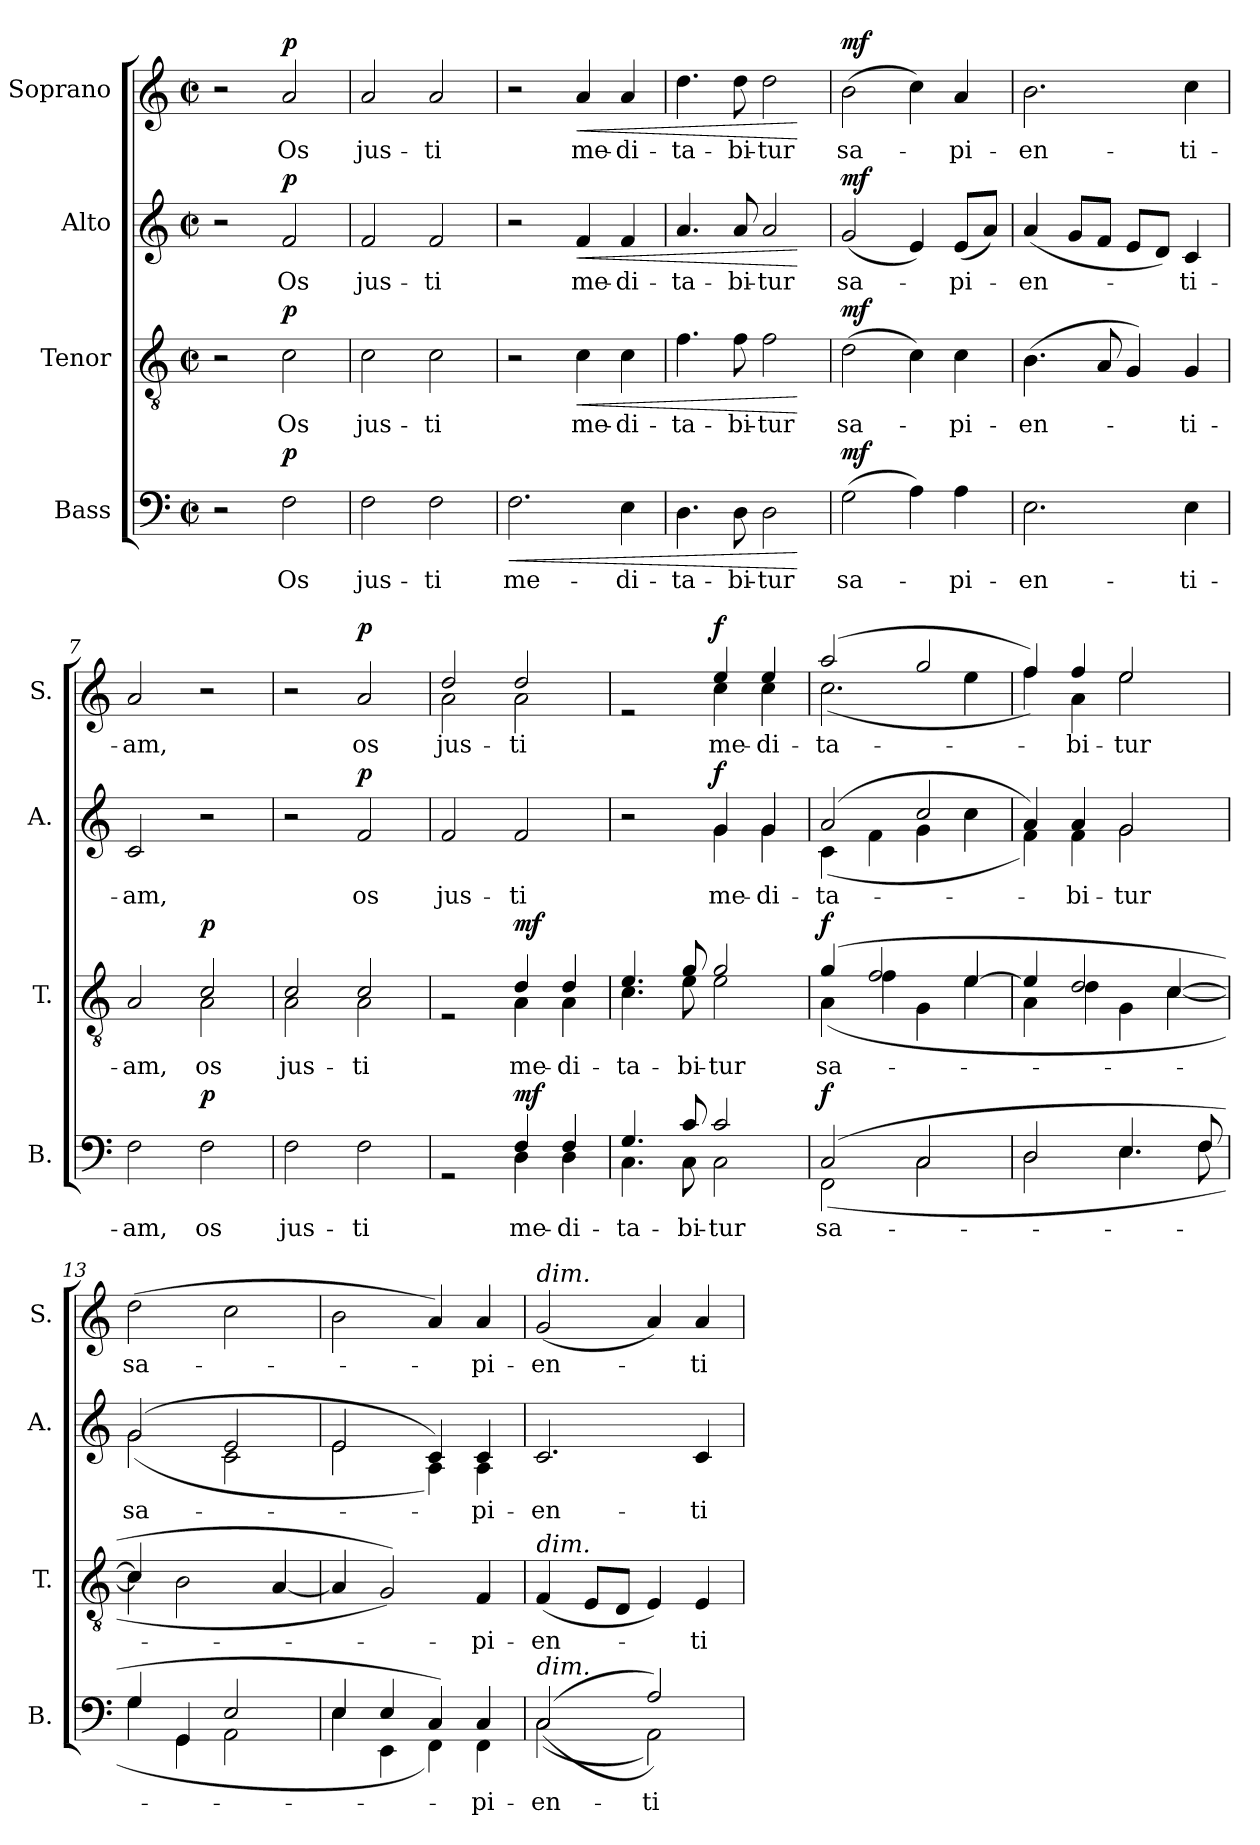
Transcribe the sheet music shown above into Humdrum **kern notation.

**kern	**text	**dynam	**kern	**text	**dynam	**kern	**text	**dynam	**kern	**text	**dynam
*part4	*part4	*part4	*part3	*part3	*part3	*part2	*part2	*part2	*part1	*part1	*part1
*staff4	*staff4	*staff4	*staff3	*staff3	*staff3	*staff2	*staff2	*staff2	*staff1	*staff1	*staff1
*I"Bass	*	*	*I"Tenor	*	*	*I"Alto	*	*	*I"Soprano	*	*
*I'B.	*	*	*I'T.	*	*	*I'A.	*	*	*I'S.	*	*
*clefF4	*	*	*clefGv2	*	*	*clefG2	*	*	*clefG2	*	*
*k[]	*	*	*k[]	*	*	*k[]	*	*	*k[]	*	*
*M2/2	*	*	*M2/2	*	*	*M2/2	*	*	*M2/2	*	*
*met(c|)	*	*	*met(c|)	*	*	*met(c|)	*	*	*met(c|)	*	*
=1	=1	=1	=1	=1	=1	=1	=1	=1	=1	=1	=1
2r	.	.	2r	.	.	2r	.	.	2r	.	.
!	!LO:LY:b	!LO:DY:a	!	!LO:LY:b	!LO:DY:a	!	!LO:LY:b	!LO:DY:a	!	!LO:LY:b	!LO:DY:a
2F\	Os	p	2c\	Os	p	2f/	Os	p	2a/	Os	p
=2	=2	=2	=2	=2	=2	=2	=2	=2	=2	=2	=2
!	!LO:LY:b	!	!	!LO:LY:b	!	!	!LO:LY:b	!	!	!LO:LY:b	!
2F\	jus-	.	2c\	jus-	.	2f/	jus-	.	2a/	jus-	.
!	!LO:LY:b	!	!	!LO:LY:b	!	!	!LO:LY:b	!	!	!LO:LY:b	!
2F\	-ti	.	2c\	-ti	.	2f/	-ti	.	2a/	-ti	.
=3	=3	=3	=3	=3	=3	=3	=3	=3	=3	=3	=3
!	!LO:LY:b	!LO:HP:b	!	!	!	!	!	!	!	!	!
2.F\	me-	<	2r	.	.	2r	.	.	2r	.	.
!	!	!	!	!LO:LY:b	!LO:HP:b	!	!LO:LY:b	!LO:HP:b	!	!LO:LY:b	!LO:HP:b
.	.	.	4c\	me-	<	4f/	me-	<	4a/	me-	<
!	!LO:LY:b	!	!	!LO:LY:b	!	!	!LO:LY:b	!	!	!LO:LY:b	!
4E\	-di-	.	4c\	-di-	.	4f/	-di-	.	4a/	-di-	.
=4	=4	=4	=4	=4	=4	=4	=4	=4	=4	=4	=4
!	!LO:LY:b	!	!	!LO:LY:b	!	!	!LO:LY:b	!	!	!LO:LY:b	!
4.D\	-ta-	.	4.f\	-ta-	.	4.a/	-ta-	.	4.dd\	-ta-	.
!	!LO:LY:b	!	!	!LO:LY:b	!	!	!LO:LY:b	!	!	!LO:LY:b	!
8D\	-bi-	.	8f\	-bi-	.	8a/	-bi-	.	8dd\	-bi-	.
!	!LO:LY:b	!	!	!LO:LY:b	!	!	!LO:LY:b	!	!	!LO:LY:b	!
2D\	-tur	.	2f\	-tur	.	2a/	-tur	.	2dd\	-tur	.
.	.	[	.	.	[	.	.	[	.	.	[
=5	=5	=5	=5	=5	=5	=5	=5	=5	=5	=5	=5
!	!LO:LY:b	!LO:DY:a	!	!LO:LY:b	!LO:DY:a	!	!LO:LY:b	!LO:DY:a	!	!LO:LY:b	!LO:DY:a
(>2G\	sa-	mf	(>2d\	sa-	mf	(<2g/	sa-	mf	(>2b\	sa-	mf
4A\)	.	.	4c\)	.	.	4e/)	.	.	4cc\)	.	.
!	!LO:LY:b	!	!	!LO:LY:b	!	!	!LO:LY:b	!	!	!LO:LY:b	!
4A\	-pi-	.	4c\	-pi-	.	(<8e/L	-pi-	.	4a/	-pi-	.
.	.	.	.	.	.	8a/J)	.	.	.	.	.
=6	=6	=6	=6	=6	=6	=6	=6	=6	=6	=6	=6
!	!LO:LY:b	!	!	!LO:LY:b	!	!	!LO:LY:b	!	!	!LO:LY:b	!
2.E\	-en-	.	(<4.B\	-en-	.	(<4a/	-en-	.	2.b\	-en-	.
.	.	.	.	.	.	8g/L	.	.	.	.	.
.	.	.	8A/	.	.	8f/J	.	.	.	.	.
.	.	.	4G/)	.	.	8e/L	.	.	.	.	.
.	.	.	.	.	.	8d/J)	.	.	.	.	.
!	!LO:LY:b	!	!	!LO:LY:b	!	!	!LO:LY:b	!	!	!LO:LY:b	!
4E\	-ti-	.	4G/	-ti-	.	4c/	-ti-	.	4cc\	-ti-	.
=7	=7	=7	=7	=7	=7	=7	=7	=7	=7	=7	=7
!	!LO:LY:b	!	!	!LO:LY:b	!	!	!LO:LY:b	!	!	!LO:LY:b	!
*	*	*	*^	*	*	*	*	*	*	*	*
2F\	-am,	.	2A/	2ryy	-am,	.	2c/	-am,	.	2a/	-am,	.
!	!LO:LY:b	!LO:DY:a	!	!	!LO:LY:b	!LO:DY:a	!	!	!	!	!	!
2F\	os	p	2c/	2A\	os	p	2r	.	.	2r	.	.
=8	=8	=8	=8	=8	=8	=8	=8	=8	=8	=8	=8	=8
!	!LO:LY:b	!	!	!	!LO:LY:b	!	!	!	!	!	!	!
2F\	jus-	.	2c/	2A\	jus-	.	2r	.	.	2r	.	.
!	!LO:LY:b	!	!	!	!LO:LY:b	!	!	!LO:LY:b	!LO:DY:a	!	!LO:LY:b	!LO:DY:a
2F\	-ti	.	2c/	2A\	-ti	.	2f/	os	p	2a/	os	p
=9	=9	=9	=9	=9	=9	=9	=9	=9	=9	=9	=9	=9
*^	*	*	*	*	*	*	*	*	*	*	*	*
!	!	!	!	!	!	!	!	!	!LO:LY:b	!	!	!LO:LY:b	!
*	*	*	*	*	*	*	*	*	*	*	*^	*	*
2rGG	2ryy	.	.	2rE	2ryy	.	.	2f/	jus-	.	2dd/	2a\	jus-	.
!	!	!LO:LY:b	!LO:DY:a	!	!	!LO:LY:b	!LO:DY:a	!	!LO:LY:b	!	!	!	!LO:LY:b	!
4F/	4D\	me-	mf	4d/	4A\	me-	mf	2f/	-ti	.	2dd/	2a\	-ti	.
!	!	!LO:LY:b	!	!	!	!LO:LY:b	!	!	!	!	!	!	!	!
4F/	4D\	-di-	.	4d/	4A\	-di-	.	.	.	.	.	.	.	.
=10	=10	=10	=10	=10	=10	=10	=10	=10	=10	=10	=10	=10	=10	=10
!	!	!LO:LY:b	!	!	!	!LO:LY:b	!	!	!	!	!	!	!	!
*	*	*	*	*	*	*	*	*^	*	*	*	*	*	*
4.G/	4.C\	-ta-	.	4.e/	4.c\	-ta-	.	2r	2ryy	.	.	2re	2ryy	.	.
!	!	!LO:LY:b	!	!	!	!LO:LY:b	!	!	!	!	!	!	!	!	!
8c/	8C\	-bi-	.	8g/	8e\	-bi-	.	.	.	.	.	.	.	.	.
!	!	!LO:LY:b	!	!	!	!LO:LY:b	!	!	!	!LO:LY:b	!LO:DY:a	!	!	!LO:LY:b	!LO:DY:a
2c/	2C\	-tur	.	2g/	2e\	-tur	.	4g/	4g\	me-	f	4ee/	4cc\	me-	f
!	!	!	!	!	!	!	!	!	!	!LO:LY:b	!	!	!	!LO:LY:b	!
.	.	.	.	.	.	.	.	4g/	4g\	-di-	.	4ee/	4cc\	-di-	.
!!LO:LB:g=z	!!
=11	=11	=11	=11	=11	=11	=11	=11	=11	=11	=11	=11	=11	=11	=11	=11
!	!	!LO:LY:b	!LO:DY:a	!	!	!LO:LY:b	!LO:DY:a	!	!	!LO:LY:b	!	!	!	!LO:LY:b	!
(>2C/	(<2FF\	sa-	f	(>4g/	(<4A\	sa-	f	(>2a/	(<4c\	-ta-	.	(>2aa/	(<2.cc\	-ta-	.
.	.	.	.	2f/	4f\	.	.	.	4f\	.	.	.	.	.	.
2C/	2C\	.	.	.	4G\	.	.	2cc/	4g\	.	.	2gg/	.	.	.
.	.	.	.	[4e/	4e\	.	.	.	4cc\	.	.	.	4ee\	.	.
=12	=12	=12	=12	=12	=12	=12	=12	=12	=12	=12	=12	=12	=12	=12	=12
2D/	2D\	.	.	4e/]	4A\	.	.	4a/)	4f\)	.	.	4ff/))	4ff\	.	.
!	!	!	!	!	!	!	!	!	!	!LO:LY:b	!	!	!	!LO:LY:b	!
.	.	.	.	2d/	4d\	.	.	4a/	4f\	bi-	.	4ff/	4a\	-bi-	.
!	!	!	!	!	!	!	!	!	!	!LO:LY:b	!	!	!	!LO:LY:b	!
4.E/	4.E\	.	.	.	4G\	.	.	2g/	2g\	-tur	.	2ee/	2ee\	-tur	.
.	.	.	.	[4c/	[4c\	.	.	.	.	.	.	.	.	.	.
8F/	8F\	.	.	.	.	.	.	.	.	.	.	.	.	.	.
*	*	*	*	*	*	*	*	*	*	*	*	*v	*v	*	*
=13	=13	=13	=13	=13	=13	=13	=13	=13	=13	=13	=13	=13	=13	=13
!	!	!	!	!	!	!	!	!	!	!LO:LY:b	!	!	!LO:LY:b	!
4G/	4G\	.	.	4c/]	4c\]	.	.	(>2g/	(<2g\	sa-	.	(>2dd\	sa-	.
4GG/	4GG\	.	.	2B\	2.ryy	.	.	.	.	.	.	.	.	.
2E/	2AA\	.	.	.	.	.	.	2e/	2c\	.	.	2cc\	.	.
.	.	.	.	[4A/	.	.	.	.	.	.	.	.	.	.
*	*	*	*	*v	*v	*	*	*	*	*	*	*	*	*
=14	=14	=14	=14	=14	=14	=14	=14	=14	=14	=14	=14	=14	=14
4E/	4E\	.	.	4A/]	.	.	2e/	2e\	.	.	2b\	.	.
4E/	4EE\	.	.	2G/))	.	.	.	.	.	.	.	.	.
4C/)	4FF\)	.	.	.	.	.	4c/)	4A\)	.	.	4a/)	.	.
!	!	!LO:LY:b	!	!	!LO:LY:b	!	!	!	!LO:LY:b	!	!	!LO:LY:b	!
4C/	4FF\	-pi-	.	4F/	-pi-	.	4c/	4A\	-pi-	.	4a/	-pi-	.
=15	=15	=15	=15	=15	=15	=15	=15	=15	=15	=15	=15	=15	=15
!	!	!	!	!	!	!	!	!	!	!	!LO:TX:a:i:t=dim.	!	!
!	!	!	!	!	!	!	!LO:TX:a:i:t=dim.	!	!	!	!	!	!
!	!	!	!	!LO:TX:a:i:t=dim.	!	!	!	!	!	!	!	!	!
!LO:TX:a:i:t=dim.	!	!	!	!	!	!	!	!	!	!	!	!	!
!	!	!LO:LY:b	!	!	!LO:LY:b	!	!	!	!LO:LY:b	!	!	!LO:LY:b	!
*	*	*	*	*	*	*	*v	*v	*	*	*	*	*
(>(>2C/	(<2C\	-en-	.	(<4F/	-en-	.	2.c/	-en-	.	(<2g/	-en-	.
.	.	.	.	8E/L	.	.	.	.	.	.	.	.
.	.	.	.	8D/J	.	.	.	.	.	.	.	.
!	!	!LO:LY:b	!	!	!	!	!	!	!	!	!	!
2A/))	2AA\)	ti-	.	4E/)	.	.	.	.	.	4a/)	.	.
!	!	!	!	!	!LO:LY:b	!	!	!LO:LY:b	!	!	!LO:LY:b	!
.	.	.	.	4E/	-ti-	.	4c/	-ti-	.	4a/	-ti-	.
*v	*v	*	*	*	*	*	*	*	*	*	*	*
=	=	=	=	=	=	=	=	=	=	=	=
*-	*-	*-	*-	*-	*-	*-	*-	*-	*-	*-	*-
